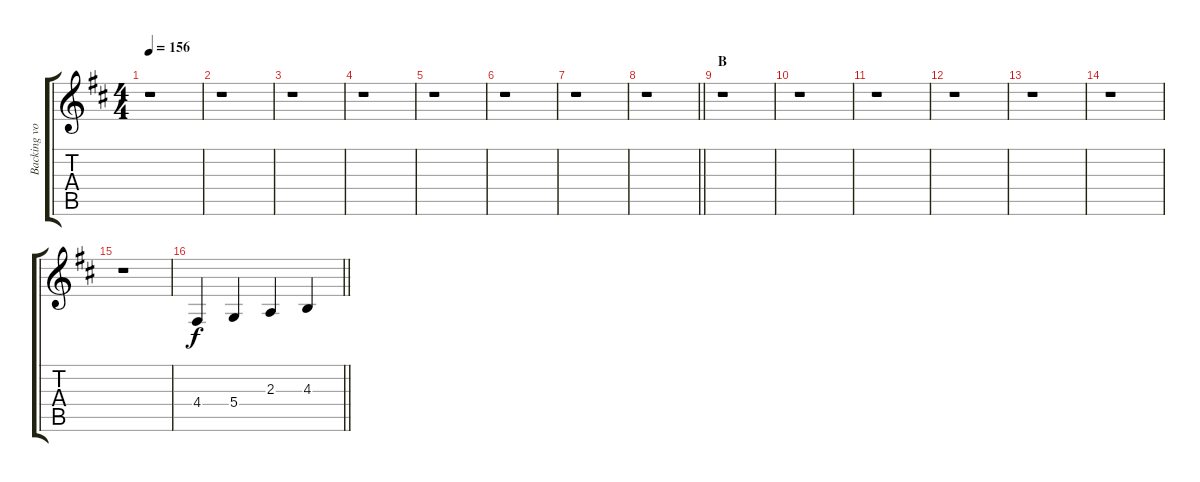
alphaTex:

\track ("Backing vocal" "Backing vo") {instrument tenorsax}
\staff {score tabs}
\tuning (E4 B3 G3 D3 A2 E2) {hide}
\ts (4 4)
\tempo 156
\clef g2
\ks d
r.1{dy f} |
r.1 |
r.1 |
r.1 |
r.1 |
r.1 |
r.1 |
\barLineRight lightlight
r.1 |
\section ("" "B")
r.1 |
r.1 |
r.1 |
r.1 |
r.1 |
r.1 |
r.1 |
\barLineRight lightlight
4.4.4 5.4.4 2.3.4 4.3.4
